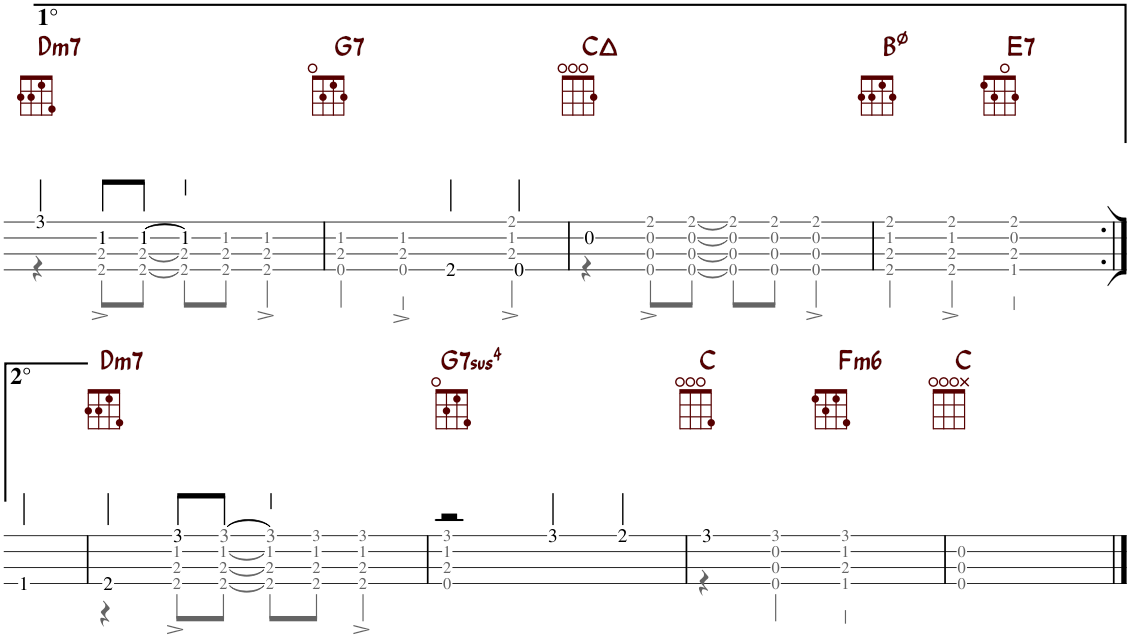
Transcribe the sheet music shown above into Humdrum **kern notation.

**kern	**harte
*part1	*part1
*staff1	*
*I"Ukulélé [Tablature]	*
!!LO:PB:g=z
*k[]	*
*M4/4	*
=14	=14
*^	*
!	!	!LO:H:kt=m7
4cc/	4r	D:min7
8f/L	8a!i\^ 8d!i\^L	.
[8f/J	[8a!i\ [8d!i\J	.
2f/]	8a!i\] 8d!i\]L	.
.	8a!i\ 8d!i\ 8f!i\J	.
.	4a!i\^ 4d!i\^ 4f!i\^	.
=15	=15	=15
!	!	!LO:H:kt=7
2ryy	4g!i\ 4d!i\ 4f!i\	G:7
.	2g!i\^ 2d!i\^ 2f!i\^	.
4a/	.	.
4g/	4d!i\^ 4f!i\^ 4b!i\^	.
=16	=16	=16
1e	4r	C:maj
.	8g!i\^ 8c!i\^ 8e!i\^ 8b!i\^L	.
.	[8g!i\ [8c!i\ [8e!i\ [8b!i\J	.
.	8g!i\] 8c!i\] 8e!i\] 8b!i\]L	.
.	8g!i\ 8c!i\ 8e!i\ 8b!i\J	.
.	4g!i\^ 4c!i\^ 4e!i\^ 4b!i\^	.
=17	=17	=17
1ryy	4a!i\ 4d!i\ 4f!i\ 4b!i\	B:hdim7
.	4a!i\^ 4d!i\^ 4f!i\^ 4b!i\^	.
!	!	!LO:H:kt=7
.	2g#!i\ 2d!i\ 2e!i\ 2b!i\	E:7
*v	*v	*
!!LO:LB:g=z
=18:|!	=18:|!
4g#/	.
=19	=19
*^	*
!	!	!LO:H:kt=m7
4a/	4r	D:min7
8cc/L	8a!i\^ 8d!i\^ 8f!i\^L	.
[8cci/J	[8a!i\ [8d!i\ [8f!i\J	.
2cci/]	8a!i\] 8d!i\] 8f!i\]L	.
.	8a!i\ 8d!i\ 8f!i\ 8cc!i\J	.
.	4a!i\^ 4d!i\^ 4f!i\^ 4cc!i\^	.
=20	=20	=20
!	!	!LO:H:kt=74
2r	1g!i 1d!i 1f!i 1cc!i	G:sus4(7)
4cc/	.	.
4b/	.	.
=21	=21	=21
1cc	4r	C:maj
.	4g!i\ 4c!i\ 4e!i\ 4cc!i\	.
!	!	!LO:H:kt=m6
.	2a-!i\ 2d!i\ 2f!i\ 2cc!i\	F:min6
=22	=22	=22
1ryy	1g!i 1c!i 1e!i	C:maj
*v	*v	*
==	==
*-	*-
